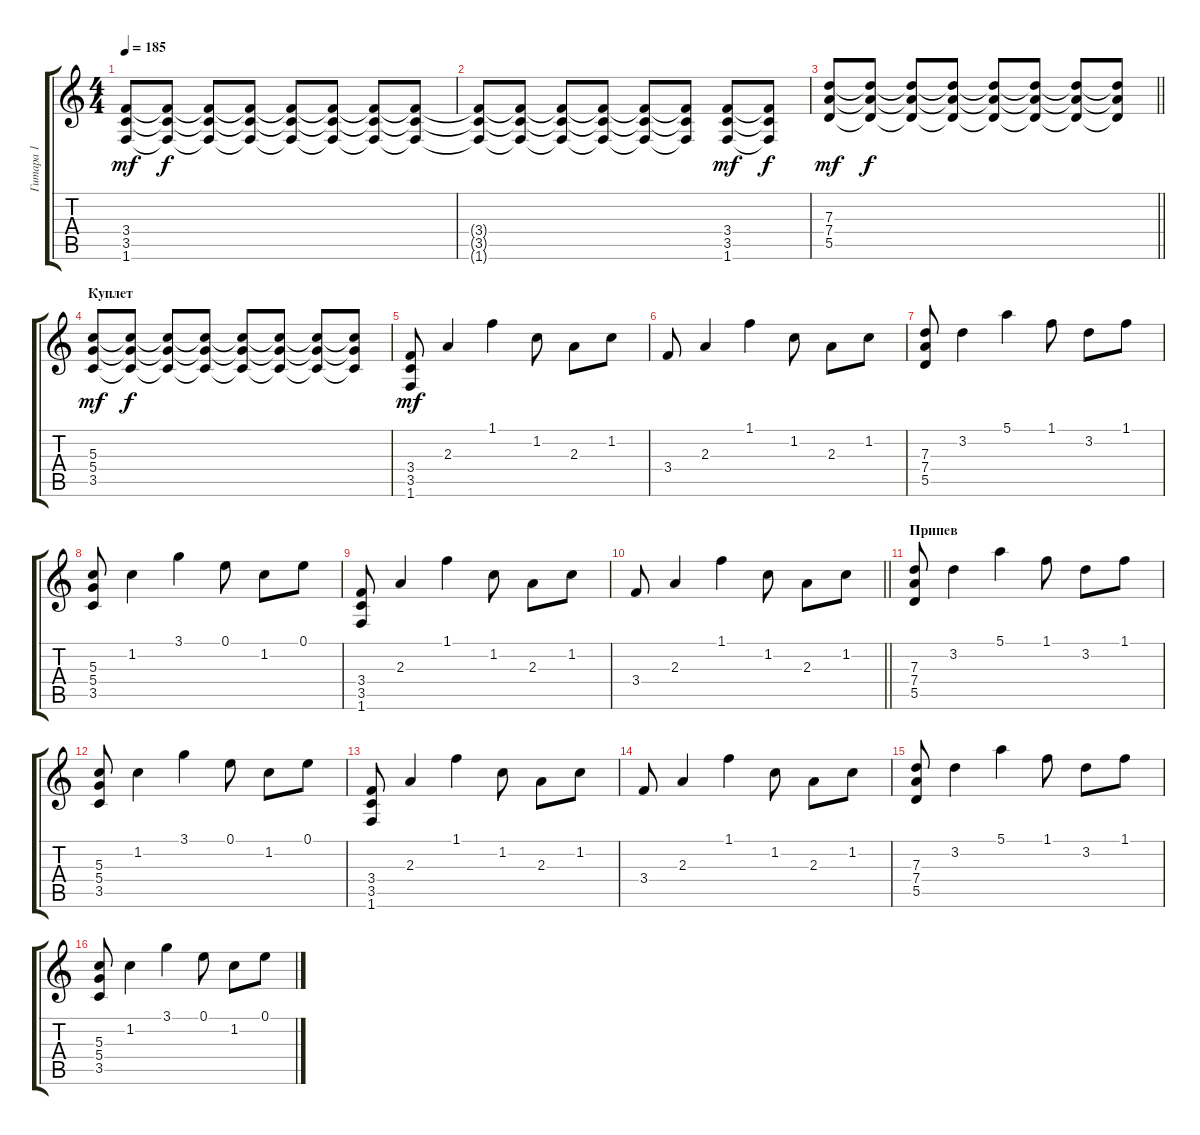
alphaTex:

\track ("Гитара 1" "Гитара 1") {instrument distortionguitar}
\staff {score tabs}
\tuning (E4 B3 G3 D3 A2 E2) {hide}
\ts (4 4)
\tempo 185
\clef g2
\ks c
(3.4 3.5 1.6).8{dy mf} (3.4{t} 3.5{t} 1.6{t}).8{dy f} (3.4{t} 3.5{t} 1.6{t}).8 (3.4{t} 3.5{t} 1.6{t}).8 (3.4{t} 3.5{t} 1.6{t}).8 (3.4{t} 3.5{t} 1.6{t}).8 (3.4{t} 3.5{t} 1.6{t}).8 (3.4{t} 3.5{t} 1.6{t}).8 |
(3.4{t} 3.5{t} 1.6{t}).8 (3.4{t} 3.5{t} 1.6{t}).8 (3.4{t} 3.5{t} 1.6{t}).8 (3.4{t} 3.5{t} 1.6{t}).8 (3.4{t} 3.5{t} 1.6{t}).8 (3.4{t} 3.5{t} 1.6{t}).8 (3.4 3.5 1.6).8{dy mf} (3.4{t} 3.5{t} 1.6{t}).8{dy f} |
\barLineRight lightlight
(7.3 7.4 5.5).8{dy mf} (7.3{t} 7.4{t} 5.5{t}).8{dy f} (7.3{t} 7.4{t} 5.5{t}).8 (7.3{t} 7.4{t} 5.5{t}).8 (7.3{t} 7.4{t} 5.5{t}).8 (7.3{t} 7.4{t} 5.5{t}).8 (7.3{t} 7.4{t} 5.5{t}).8 (7.3{t} 7.4{t} 5.5{t}).8 |
\section ("" "Куплет")
(5.3 5.4 3.5).8{dy mf} (5.3{t} 5.4{t} 3.5{t}).8{dy f} (5.3{t} 5.4{t} 3.5{t}).8 (5.3{t} 5.4{t} 3.5{t}).8 (5.3{t} 5.4{t} 3.5{t}).8 (5.3{t} 5.4{t} 3.5{t}).8 (5.3{t} 5.4{t} 3.5{t}).8 (5.3{t} 5.4{t} 3.5{t}).8 |
(3.4 3.5 1.6).8{dy mf} 2.3.4 1.1.4 1.2.8 2.3.8 1.2.8 |
3.4.8 2.3.4 1.1.4 1.2.8 2.3.8 1.2.8 |
(7.3 7.4 5.5).8 3.2.4 5.1.4 1.1.8 3.2.8 1.1.8 |
(5.3 5.4 3.5).8 1.2.4 3.1.4 0.1.8 1.2.8 0.1.8 |
(3.4 3.5 1.6).8 2.3.4 1.1.4 1.2.8 2.3.8 1.2.8 |
\barLineRight lightlight
3.4.8 2.3.4 1.1.4 1.2.8 2.3.8 1.2.8 |
\section ("" "Припев")
(7.3 7.4 5.5).8 3.2.4 5.1.4 1.1.8 3.2.8 1.1.8 |
(5.3 5.4 3.5).8 1.2.4 3.1.4 0.1.8 1.2.8 0.1.8 |
(3.4 3.5 1.6).8 2.3.4 1.1.4 1.2.8 2.3.8 1.2.8 |
3.4.8 2.3.4 1.1.4 1.2.8 2.3.8 1.2.8 |
(7.3 7.4 5.5).8 3.2.4 5.1.4 1.1.8 3.2.8 1.1.8 |
(5.3 5.4 3.5).8 1.2.4 3.1.4 0.1.8 1.2.8 0.1.8
